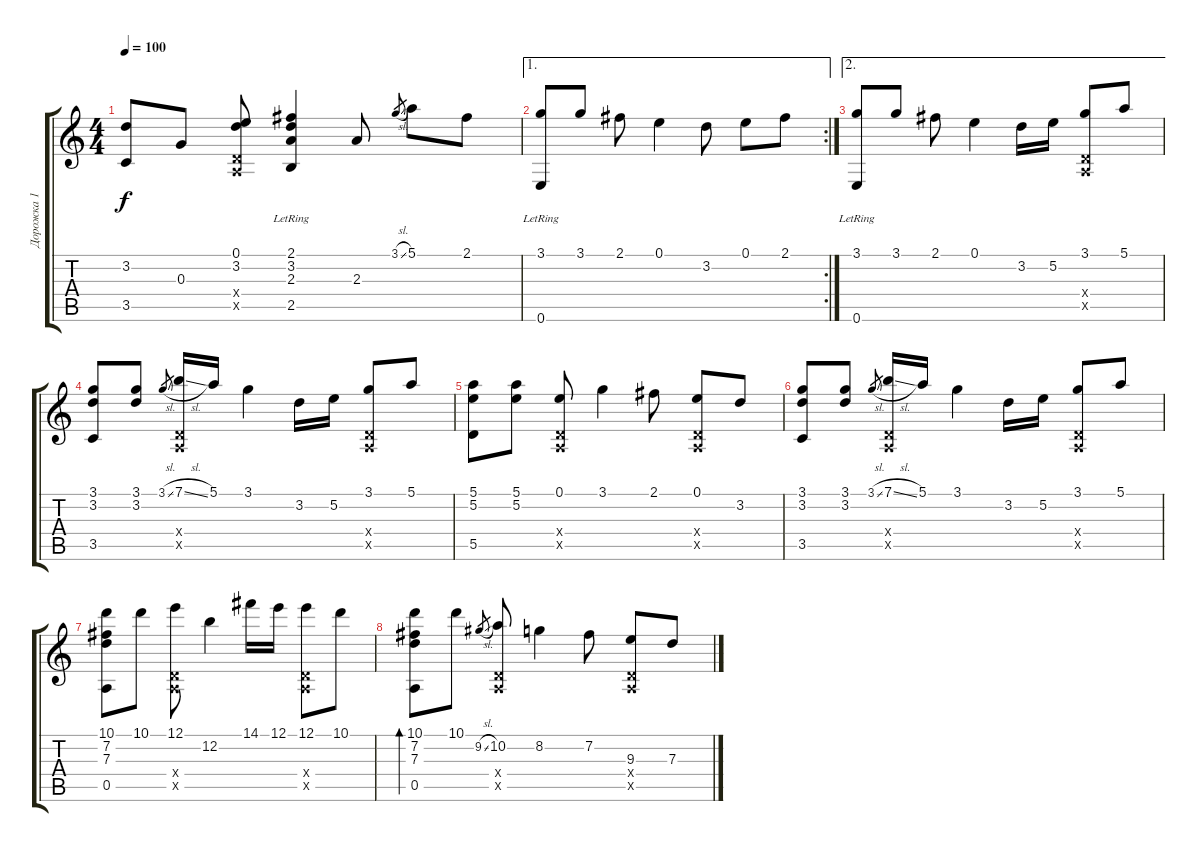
\track ("Дорожка 1" "Дорожка 1") {instrument acousticguitarsteel}
\staff {score tabs}
\tuning (E4 B3 G3 D3 A2 E2) {hide}
\ts (4 4)
\tempo 100
\clef g2
\ks c
(3.2{t} 3.5).8{dy f} 0.3.8 (0.1 3.2 0.4{x} 0.5{x}).8 (2.1{lr} 3.2{lr} 2.3{lr} 2.5{lr}).4 2.3.8 3.1{sl}.8{gr} 5.1.8 2.1.8 |
\ae 1
\rc 2
(3.1 0.6{lr}).8 3.1.8 2.1.8 0.1.4 3.2.8 0.1.8 2.1.8 |
\ae 2
(3.1 0.6{lr}).8 3.1.8 2.1.8 0.1.4 3.2.16 5.2.16 (3.1 0.4{x} 0.5{x}).8 5.1.8 |
(3.1 3.2 3.5).8 (3.1 3.2).8 3.1{sl}.8{gr} (7.1{sl} 0.4{x} 0.5{x}).16 5.1.16 3.1.4 3.2.16 5.2.16 (3.1 0.4{x} 0.5{x}).8 5.1.8 |
(5.1 5.2 5.5).8 (5.1 5.2).8 (0.1 0.4{x} 0.5{x}).8 3.1.4 2.1.8 (0.1 0.4{x} 0.5{x}).8 3.2.8 |
(3.1 3.2 3.5).8 (3.1 3.2).8 3.1{sl}.8{gr} (7.1{sl} 0.4{x} 0.5{x}).16 5.1.16 3.1.4 3.2.16 5.2.16 (3.1 0.4{x} 0.5{x}).8 5.1.8 |
(10.1 7.2 7.3 0.5).8 10.1.8 (12.1 0.4{x} 0.5{x}).8 12.2.4 14.1.16 12.1.16 (12.1 0.4{x} 0.5{x}).8 10.1.8 |
(10.1 7.2 7.3 0.5).8{bd 120} 10.1.8 9.2{sl}.8{gr} (10.2 0.4{x} 0.5{x}).8 8.2.4 7.2.8 (9.3 0.4{x} 0.5{x}).8 7.3.8
